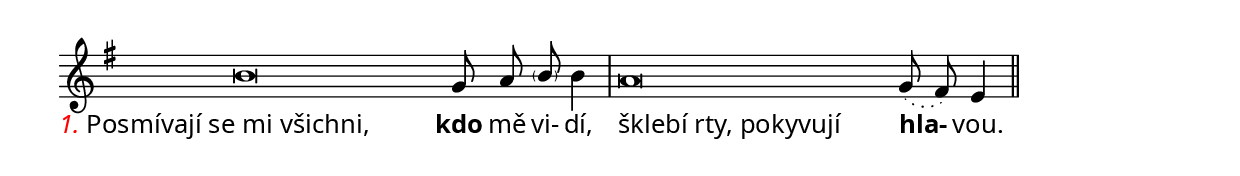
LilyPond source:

\version "2.11.57"
\include "deutsch.ly"

\paper {
  indent = #0
  #(define fonts
    (make-pango-font-tree "Junicode"
                          "Nimbus Sans"
                          "Luxi Mono"
                          (/ staff-height pt 20)))
}

\layout {
  \context {
    \Score
    \omit BarNumber
    \omit TimeSignature
  }
}

\score {
  <<
  \new Staff {
    \new Voice = "one" { \relative c' {
  \key g \major
  \cadenzaOn
  h'\breve g8 a \once \override Stem.direction = #UP \parenthesize h h4 \bar "|" a\breve \slurDotted g8 ( fis ) e4 \bar "||"
}
}
}
    \new Lyrics \lyricsto "one" {
      \markup { { \with-color #red \italic 1. } "Posmívají se mi všichni,         " } \markup { \bold kdo } mě vi- dí,
      \once \override LyricText.self-alignment-X = #LEFT
      "šklebí rty, pokyvují        " \markup { \bold hla- } vou.
  }
  >>
}
\header {
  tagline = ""
}
